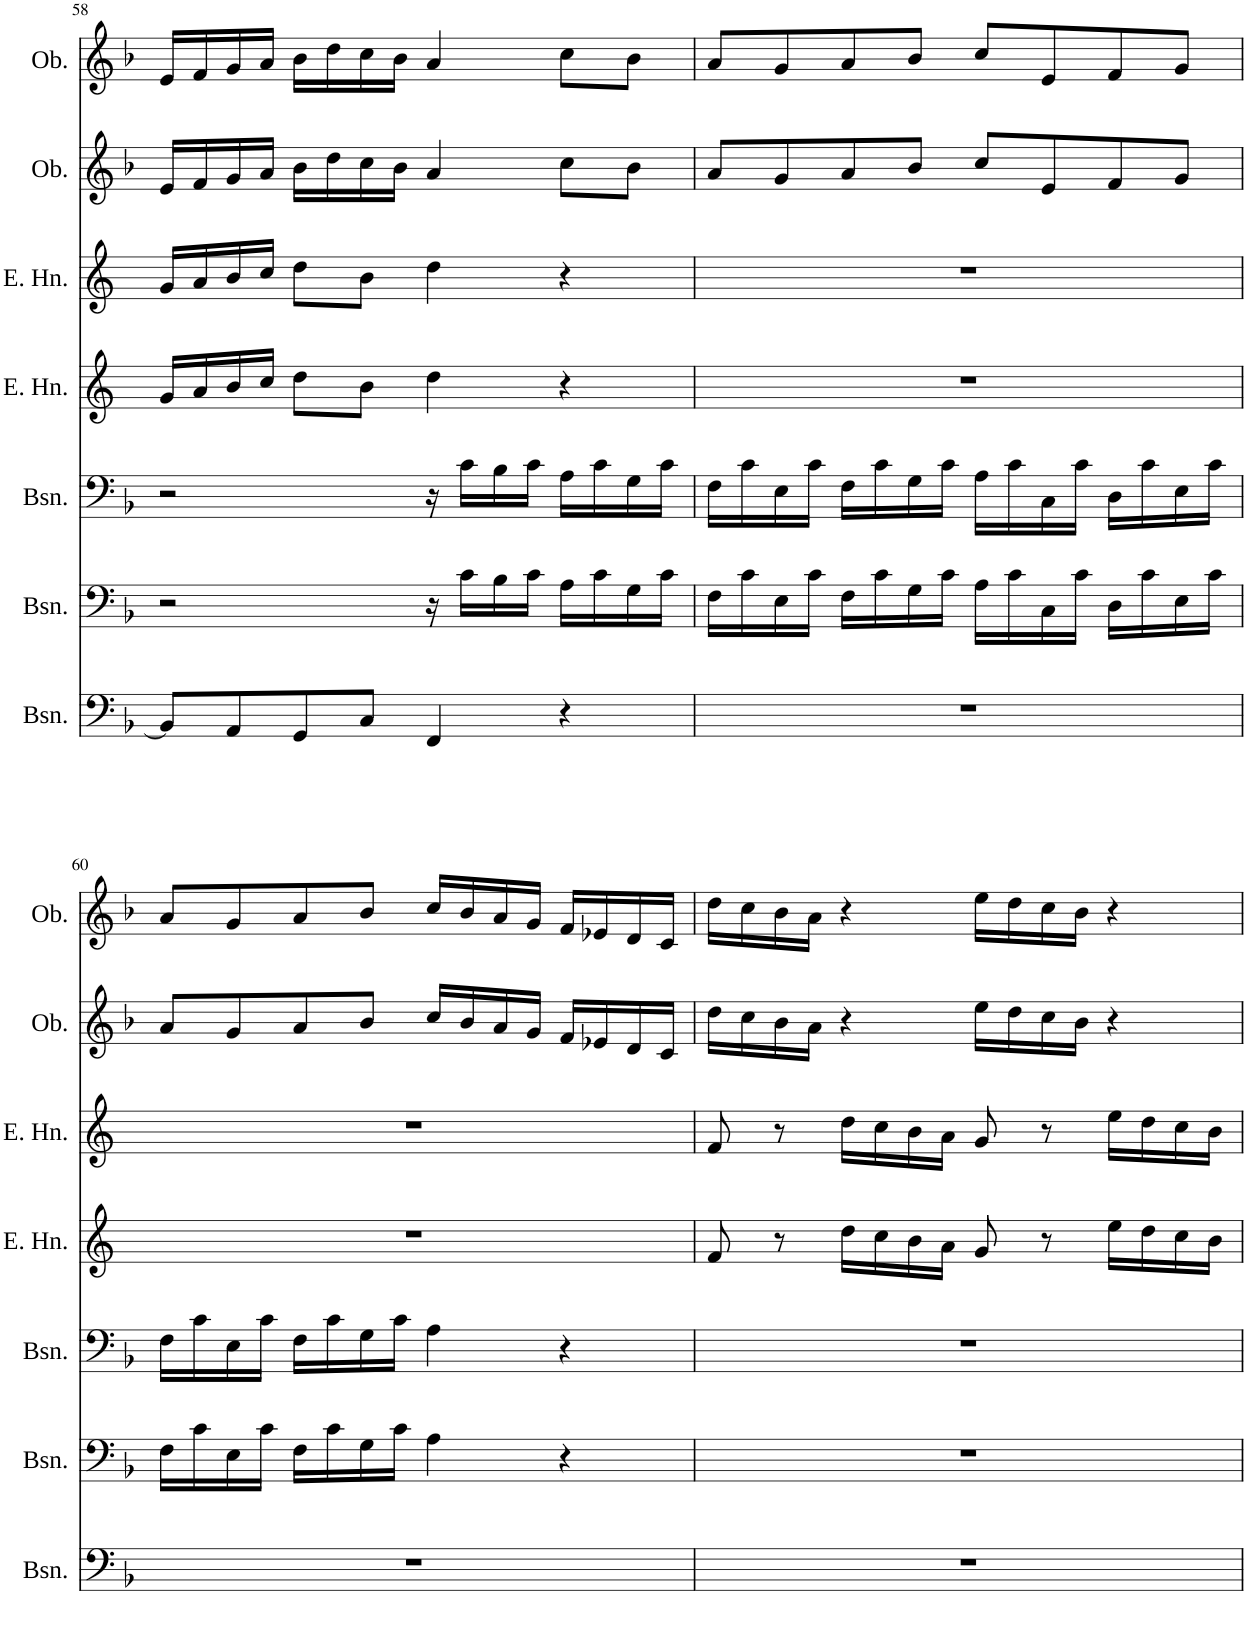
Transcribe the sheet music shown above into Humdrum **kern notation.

**kern	**kern	**kern	**kern	**kern	**kern	**kern
*part7	*part6	*part5	*part4	*part3	*part2	*part1
*staff7	*staff6	*staff5	*staff4	*staff3	*staff2	*staff1
*I"Bassoon	*I"Bassoon	*I"Bassoon	*I"English Horn	*I"English Horn	*I"Oboe	*I"Oboe
*I'Bsn.	*I'Bsn.	*I'Bsn.	*I'E. Hn.	*I'E. Hn.	*I'Ob.	*I'Ob.
!!LO:PB:g=z
*clefF4	*clefF4	*clefF4	*clefG2	*clefG2	*clefG2	*clefG2
*	*	*	*Trd4c7	*Trd4c7	*	*
*k[b-]	*k[b-]	*k[b-]	*k[]	*k[]	*k[b-]	*k[b-]
*M4/4	*M4/4	*M4/4	*M4/4	*M4/4	*M4/4	*M4/4
*met(c)	*met(c)	*met(c)	*met(c)	*met(c)	*met(c)	*met(c)
=58	=58	=58	=58	=58	=58	=58
8BB-/L]	2r	2r	16g/LL	16g/LL	16e/LL	16e/LL
.	.	.	16a/	16a/	16f/	16f/
8AA/	.	.	16b/	16b/	16g/	16g/
.	.	.	16cc/JJ	16cc/JJ	16a/JJ	16a/JJ
8GG/	.	.	8dd\L	8dd\L	16b-\LL	16b-\LL
.	.	.	.	.	16dd\	16dd\
8C/J	.	.	8b\J	8b\J	16cc\	16cc\
.	.	.	.	.	16b-\JJ	16b-\JJ
4FF/	16r	16r	4dd\	4dd\	4a/	4a/
.	16c\LL	16c\LL	.	.	.	.
.	16B-\	16B-\	.	.	.	.
.	16c\JJ	16c\JJ	.	.	.	.
4r	16A\LL	16A\LL	4r	4r	8cc\L	8cc\L
.	16c\	16c\	.	.	.	.
.	16G\	16G\	.	.	8b-\J	8b-\J
.	16c\JJ	16c\JJ	.	.	.	.
=59	=59	=59	=59	=59	=59	=59
1r	16F\LL	16F\LL	1r	1r	8a/L	8a/L
.	16c\	16c\	.	.	.	.
.	16E\	16E\	.	.	8g/	8g/
.	16c\JJ	16c\JJ	.	.	.	.
.	16F\LL	16F\LL	.	.	8a/	8a/
.	16c\	16c\	.	.	.	.
.	16G\	16G\	.	.	8b-/J	8b-/J
.	16c\JJ	16c\JJ	.	.	.	.
.	16A\LL	16A\LL	.	.	8cc/L	8cc/L
.	16c\	16c\	.	.	.	.
.	16C\	16C\	.	.	8e/	8e/
.	16c\JJ	16c\JJ	.	.	.	.
.	16D\LL	16D\LL	.	.	8f/	8f/
.	16c\	16c\	.	.	.	.
.	16E\	16E\	.	.	8g/J	8g/J
.	16c\JJ	16c\JJ	.	.	.	.
!!LO:LB:g=z
=60	=60	=60	=60	=60	=60	=60
1r	16F\LL	16F\LL	1r	1r	8a/L	8a/L
.	16c\	16c\	.	.	.	.
.	16E\	16E\	.	.	8g/	8g/
.	16c\JJ	16c\JJ	.	.	.	.
.	16F\LL	16F\LL	.	.	8a/	8a/
.	16c\	16c\	.	.	.	.
.	16G\	16G\	.	.	8b-/J	8b-/J
.	16c\JJ	16c\JJ	.	.	.	.
.	4A\	4A\	.	.	16cc/LL	16cc/LL
.	.	.	.	.	16b-/	16b-/
.	.	.	.	.	16a/	16a/
.	.	.	.	.	16g/JJ	16g/JJ
.	4r	4r	.	.	16f/LL	16f/LL
.	.	.	.	.	16e-X/	16e-X/
.	.	.	.	.	16d/	16d/
.	.	.	.	.	16c/JJ	16c/JJ
=61	=61	=61	=61	=61	=61	=61
1r	1r	1r	8f/	8f/	16dd\LL	16dd\LL
.	.	.	.	.	16cc\	16cc\
.	.	.	8r	8r	16b-\	16b-\
.	.	.	.	.	16a\JJ	16a\JJ
.	.	.	16dd\LL	16dd\LL	4r	4r
.	.	.	16cc\	16cc\	.	.
.	.	.	16b\	16b\	.	.
.	.	.	16a\JJ	16a\JJ	.	.
.	.	.	8g/	8g/	16ee\LL	16ee\LL
.	.	.	.	.	16dd\	16dd\
.	.	.	8r	8r	16cc\	16cc\
.	.	.	.	.	16b-\JJ	16b-\JJ
.	.	.	16ee\LL	16ee\LL	4r	4r
.	.	.	16dd\	16dd\	.	.
.	.	.	16cc\	16cc\	.	.
.	.	.	16b\JJ	16b\JJ	.	.
=	=	=	=	=	=	=
*-	*-	*-	*-	*-	*-	*-
